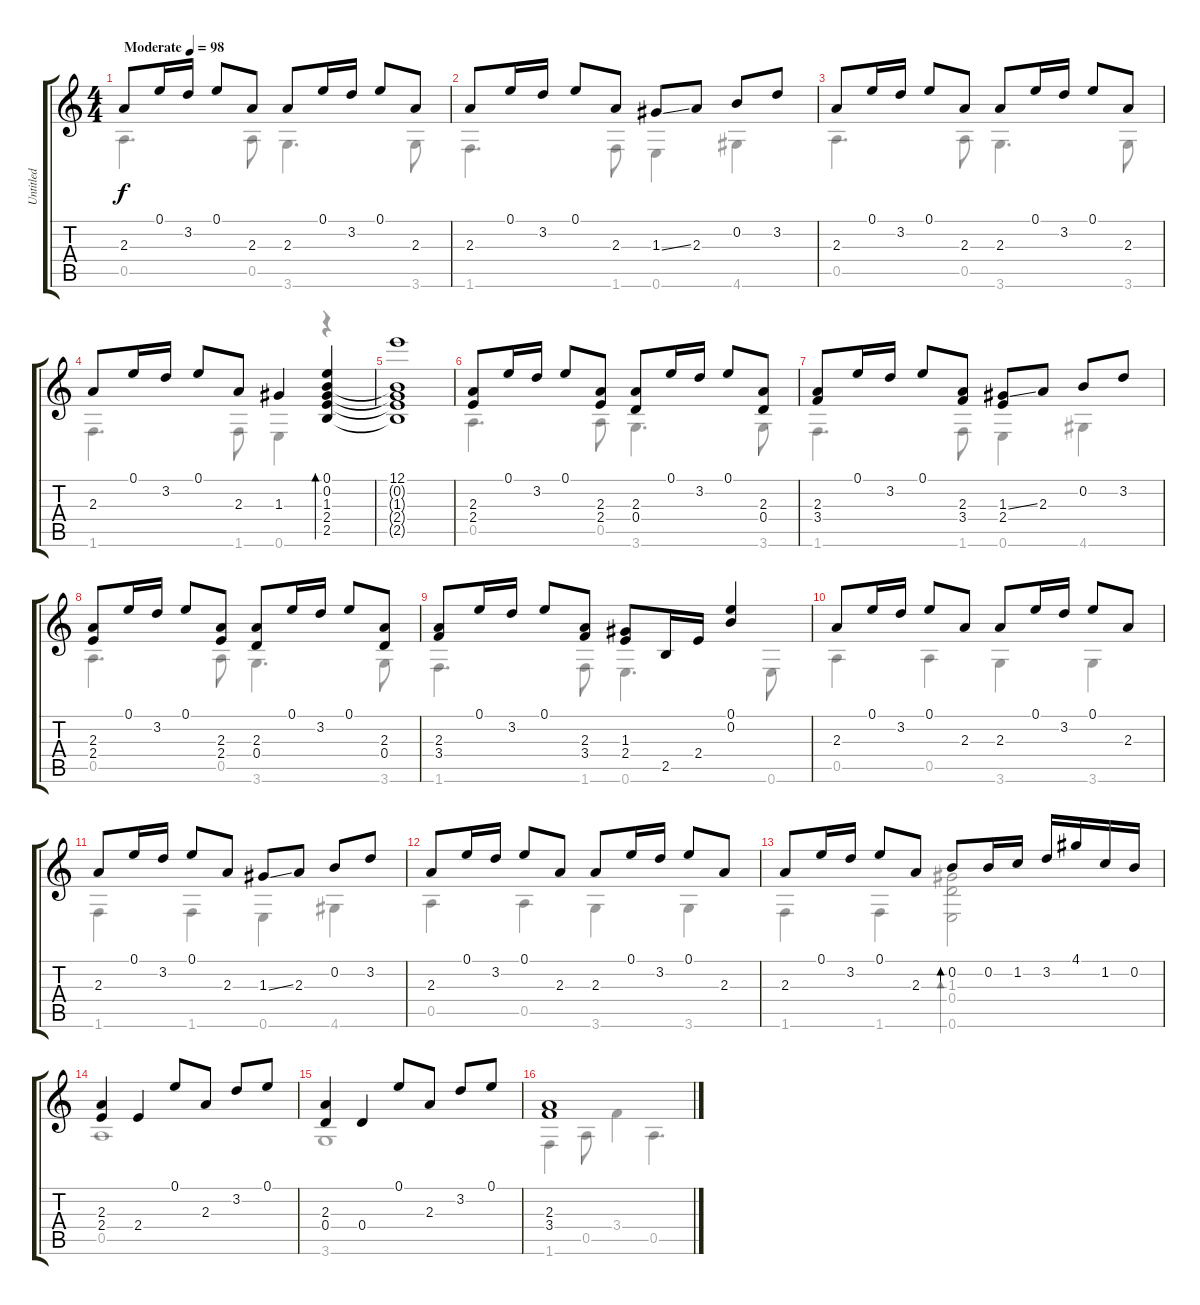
\track ("Untitled" "Untitled") {instrument acousticguitarnylon}
\staff {score tabs}
\tuning (E4 B3 G3 D3 A2 E2) {hide}
\voice
\ts (4 4)
\tempo (98 "Moderate")
\clef g2
\ks c
2.3.8{dy f instrument acousticguitarnylon} 0.1.16 3.2.16 0.1.8 2.3.8 2.3.8 0.1.16 3.2.16 0.1.8 2.3.8 |
2.3.8 0.1.16 3.2.16 0.1.8 2.3.8 1.3{ss}.8 2.3.8 0.2.8 3.2.8 |
2.3.8 0.1.16 3.2.16 0.1.8 2.3.8 2.3.8 0.1.16 3.2.16 0.1.8 2.3.8 |
2.3.8 0.1.16 3.2.16 0.1.8 2.3.8 1.3.4 (0.1 0.2 1.3 2.4 2.5).4{bd 120} |
(12.1 0.2{t} 1.3{t} 2.4{t} 2.5{t}).1 |
(2.3 2.4).8 0.1.16 3.2.16 0.1.8 (2.3 2.4).8 (2.3 0.4).8 0.1.16 3.2.16 0.1.8 (2.3 0.4).8 |
(2.3 3.4).8 0.1.16 3.2.16 0.1.8 (2.3 3.4).8 (1.3{ss} 2.4).8 2.3.8 0.2.8 3.2.8 |
(2.3 2.4).8 0.1.16 3.2.16 0.1.8 (2.3 2.4).8 (2.3 0.4).8 0.1.16 3.2.16 0.1.8 (2.3 0.4).8 |
(2.3 3.4).8 0.1.16 3.2.16 0.1.8 (2.3 3.4).8 (1.3 2.4).8 2.5.16 2.4.16 (0.1 0.2).4 |
2.3.8 0.1.16 3.2.16 0.1.8 2.3.8 2.3.8 0.1.16 3.2.16 0.1.8 2.3.8 |
2.3.8 0.1.16 3.2.16 0.1.8 2.3.8 1.3{ss}.8 2.3.8 0.2.8 3.2.8 |
2.3.8 0.1.16 3.2.16 0.1.8 2.3.8 2.3.8 0.1.16 3.2.16 0.1.8 2.3.8 |
2.3.8 0.1.16 3.2.16 0.1.8 2.3.8 0.2.8{bd 120} 0.2.16 1.2.16 3.2.16 4.1.16 1.2.16 0.2.16 |
(2.3 2.4).4 2.4.4 0.1.8 2.3.8 3.2.8 0.1.8 |
(2.3 0.4).4 0.4.4 0.1.8 2.3.8 3.2.8 0.1.8 |
(2.3 3.4).1
\voice
\clef g2
\ottava regular
\simile none
\ks c
0.5.4{d dy f} 0.5.8 3.6.4{d} 3.6.8 |
1.6.4{d} 1.6.8 0.6.4 4.6.4 |
0.5.4{d} 0.5.8 3.6.4{d} 3.6.8 |
1.6.4{d} 1.6.8 0.6.4 r.4{bd 120} |
|
0.5.4{d} 0.5.8 3.6.4{d} 3.6.8 |
1.6.4{d} 1.6.8 0.6.4 4.6.4 |
0.5.4{d} 0.5.8 3.6.4{d} 3.6.8 |
1.6.4{d} 1.6.8 0.6.4{d} 0.6.8 |
0.5.4 0.5.4 3.6.4 3.6.4 |
1.6.4 1.6.4 0.6.4 4.6.4 |
0.5.4 0.5.4 3.6.4 3.6.4 |
1.6.4 1.6.4 (1.3 0.4 0.6).2{bd 120} |
0.5.1 |
3.6.1 |
1.6.4 0.5.8 3.4.4 0.5.4{d}
